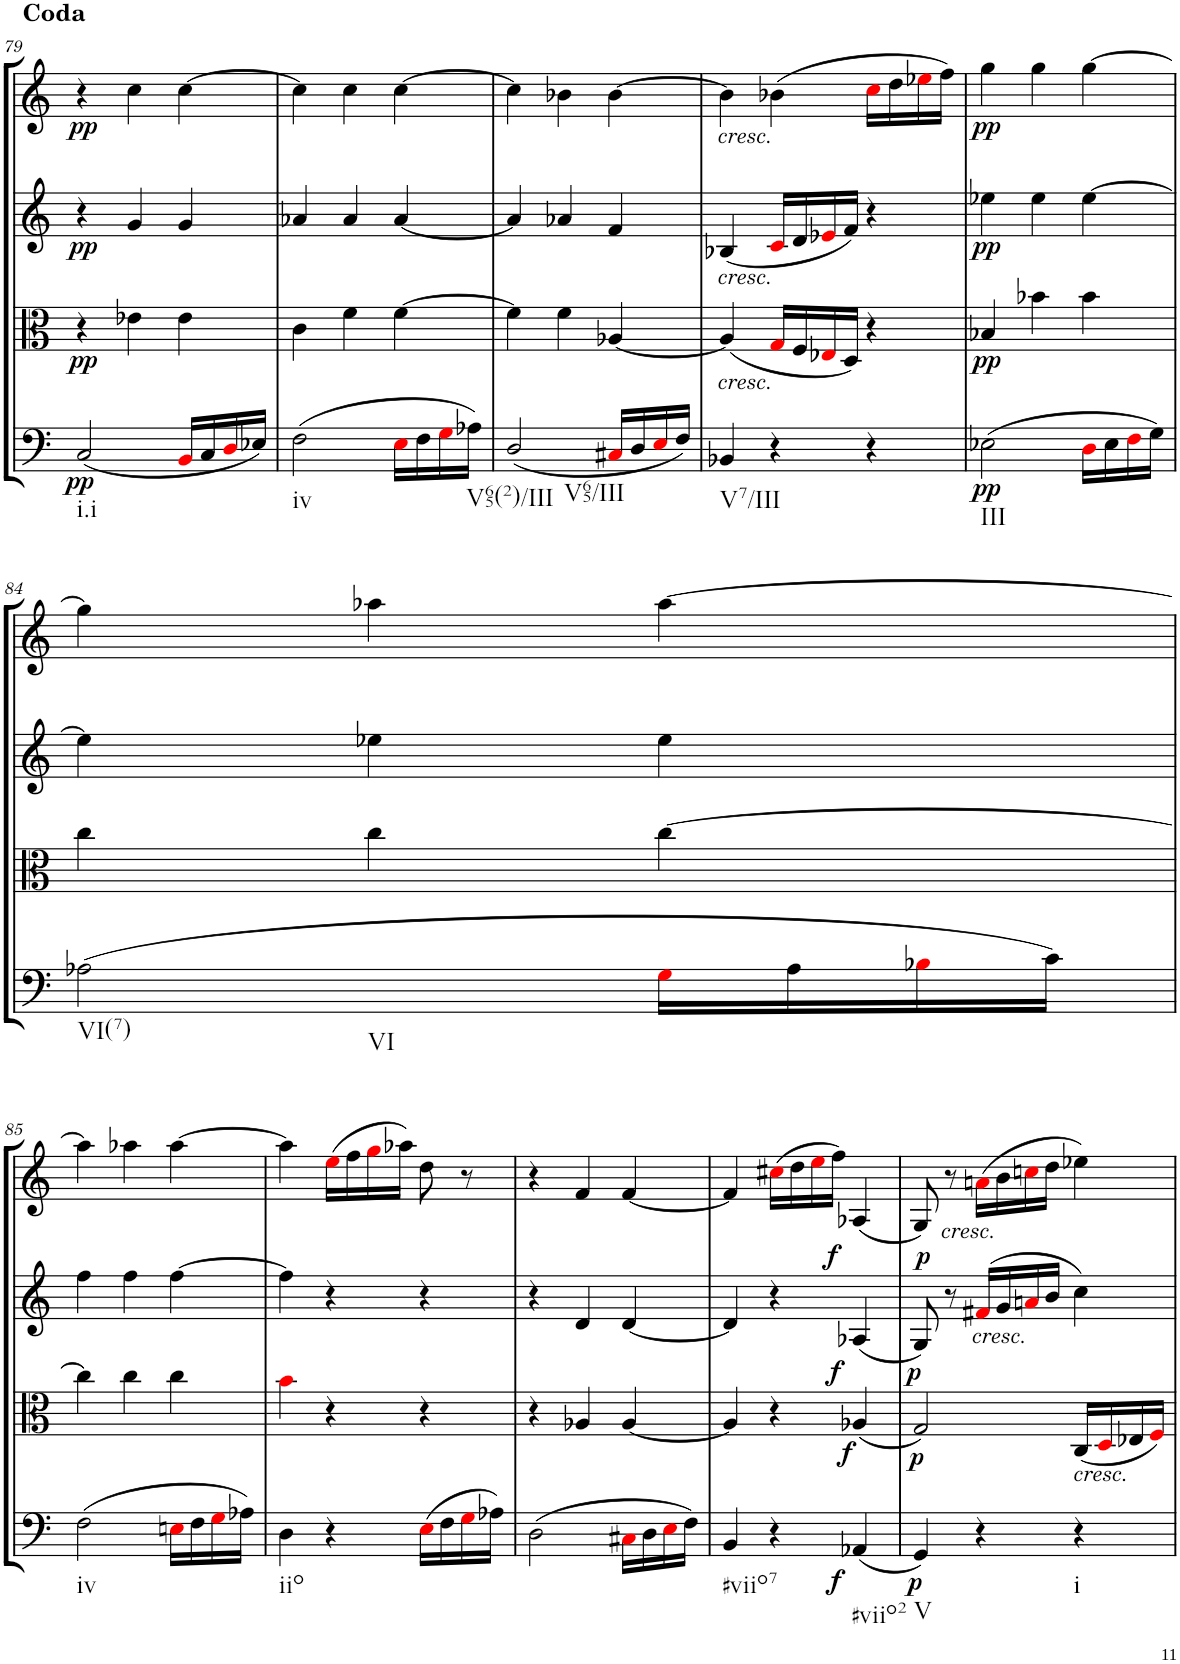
**kern	**dynam	**kern	**dynam	**kern	**dynam	**kern	**dynam
*part4	*part4	*part3	*part3	*part2	*part2	*part1	*part1
*staff4	*staff4	*staff3	*staff3	*staff2	*staff2	*staff1	*staff1
*I"Cello	*	*I"Viola	*	*I"2nd Violin	*	*I"1st Violin	*
*	*	*I'Vla	*	*I'Vln	*	*I'Vln	*
!!LO:PB:g=z
*clefF4	*	*clefC3	*	*clefG2	*	*clefG2	*
*k[]	*	*k[]	*	*k[]	*	*k[]	*
*C:	*	*C:	*	*C:	*	*C:	*
*M3/4	*	*M3/4	*	*M3/4	*	*M3/4	*
=79	=79	=79	=79	=79	=79	=79	=79
!LO:TX:b:t=i.i	!	!	!	!	!	!	!
!	!LO:DY:b	!	!LO:DY:b	!	!LO:DY:b	!	!LO:DY:b
(2C/	pp	4r	pp	4r	pp	4r	pp
.	.	4e-X\	.	4g/	.	4cc\	.
16BBi/LL	.	4e-\	.	4g/	.	[4cc\	.
16C/	.	.	.	.	.	.	.
16Di/	.	.	.	.	.	.	.
16E-X/JJ)	.	.	.	.	.	.	.
=80	=80	=80	=80	=80	=80	=80	=80
!LO:TX:b:t=iv	!	!	!	!	!	!	!
(2F\	.	4c\	.	4a-X/	.	4cc\]	.
.	.	4f\	.	4a-/	.	4cc\	.
16Ei\LL	.	[4f\	.	[4a-/	.	[4cc\	.
16F\	.	.	.	.	.	.	.
16Gi\	.	.	.	.	.	.	.
16A-X\JJ)	.	.	.	.	.	.	.
=81	=81	=81	=81	=81	=81	=81	=81
!LO:TX:b:t=V65(2)/III	!	!	!	!	!	!	!
!LO:TX:b:t=V65/III	!	!	!	!	!	!	!
(2D/	.	4f\]	.	4a-/]	.	4cc\]	.
.	.	4f\	.	4a-X/	.	4b-X\	.
16C#Xi/LL	.	[4A-X/	.	4f/	.	[4b-\	.
16D/	.	.	.	.	.	.	.
16Ei/	.	.	.	.	.	.	.
16F/JJ)	.	.	.	.	.	.	.
=82	=82	=82	=82	=82	=82	=82	=82
!	!	!	!	!	!	!LO:TX:b:i:t=cresc.	!
!	!	!	!	!LO:TX:b:i:t=cresc.	!	!	!
!	!	!LO:TX:b:i:t=cresc.	!	!	!	!	!
!LO:TX:b:t=V7/III	!	!	!	!	!	!	!
4BB-X/	.	(4A-/]	.	(4B-X/	.	4b-\]	.
4r	.	16Gi/LL	.	16ci/LL	.	(4b-X\	.
.	.	16F/	.	16d/	.	.	.
.	.	16E-Xi/	.	16e-Xi/	.	.	.
.	.	16D/JJ)	.	16f/JJ)	.	.	.
4r	.	4r	.	4r	.	16cci\LL	.
.	.	.	.	.	.	16dd\	.
.	.	.	.	.	.	16ee-Xi\	.
.	.	.	.	.	.	16ff\JJ)	.
=83	=83	=83	=83	=83	=83	=83	=83
!LO:TX:b:t=III	!	!	!	!	!	!	!
!	!LO:DY:b	!	!LO:DY:b	!	!LO:DY:b	!	!LO:DY:b
(2E-X\	pp	4B-X/	pp	4ee-X\	pp	4gg\	pp
.	.	4b-X\	.	4ee-\	.	4gg\	.
16Di\LL	.	4b-\	.	[4ee-\	.	[4gg\	.
16E-\	.	.	.	.	.	.	.
16Fi\	.	.	.	.	.	.	.
16G\JJ)	.	.	.	.	.	.	.
!!LO:LB:g=z
=84	=84	=84	=84	=84	=84	=84	=84
!LO:TX:b:t=VI(7)	!	!	!	!	!	!	!
!LO:TX:b:t=VI	!	!	!	!	!	!	!
(2A-X\	.	4cc\	.	4ee-\]	.	4gg\]	.
.	.	4cc\	.	4ee-X\	.	4aa-X\	.
16Gi\LL	.	[4cc\	.	4ee-\	.	[4aa-\	.
16A-\	.	.	.	.	.	.	.
16B-Xi\	.	.	.	.	.	.	.
16c\JJ)	.	.	.	.	.	.	.
!!LO:LB:g=z
=85	=85	=85	=85	=85	=85	=85	=85
!LO:TX:b:t=iv	!	!	!	!	!	!	!
(2F\	.	4cc\]	.	4ff\	.	4aa-\]	.
.	.	4cc\	.	4ff\	.	4aa-X\	.
16Eni\LL	.	4cc\	.	[4ff\	.	[4aa-\	.
16F\	.	.	.	.	.	.	.
16Gi\	.	.	.	.	.	.	.
16A-X\JJ)	.	.	.	.	.	.	.
=86	=86	=86	=86	=86	=86	=86	=86
!LO:TX:b:t=iio	!	!	!	!	!	!	!
4D\	.	4bi\	.	4ff\]	.	4aa-\]	.
4r	.	4r	.	4r	.	(16eei\LL	.
.	.	.	.	.	.	16ff\	.
.	.	.	.	.	.	16ggi\	.
.	.	.	.	.	.	16aa-X\JJ)	.
(16Ei\LL	.	4r	.	4r	.	8dd\	.
16F\	.	.	.	.	.	.	.
16Gi\	.	.	.	.	.	8r	.
16A-X\JJ)	.	.	.	.	.	.	.
=87	=87	=87	=87	=87	=87	=87	=87
(2D\	.	4r	.	4r	.	4r	.
.	.	4A-X/	.	4d/	.	4f/	.
16C#Xi\LL	.	[4A-/	.	[4d/	.	[4f/	.
16D\	.	.	.	.	.	.	.
16Ei\	.	.	.	.	.	.	.
16F\JJ)	.	.	.	.	.	.	.
=88	=88	=88	=88	=88	=88	=88	=88
!LO:TX:b:t=#viio7	!	!	!	!	!	!	!
4BB/	.	4A-/]	.	4d/]	.	4f/]	.
4r	.	4r	.	4r	.	(16cc#Xi\LL	.
.	.	.	.	.	.	16dd\	.
.	.	.	.	.	.	16eei\	.
.	.	.	.	.	.	16ff\JJ)	.
!LO:TX:b:t=#viio2	!	!	!	!	!	!	!
!	!LO:DY:b	!	!LO:DY:b	!	!	!	!
!	!	!	!LO:DY:n=1:a	!	!LO:DY:a	!	!
(4AA-X/	f	(4A-X/	f f	(4A-X/	f	(4A-X/	.
=89	=89	=89	=89	=89	=89	=89	=89
!LO:TX:b:t=V	!	!	!	!	!	!	!
!	!LO:DY:b	!	!LO:DY:b	!	!	!	!
!	!	!	!LO:DY:n=1:a	!	!LO:DY:a	!	!
4GG/)	p	2G/)	p p	8G/)	p	8G/)	.
!	!	!	!	!	!	!LO:TX:b:i:t=cresc.	!
.	.	.	.	8r	.	8r	.
!	!	!	!	!LO:TX:b:i:t=cresc.	!	!	!
4r	.	.	.	(16f#Xi/LL	.	(16ani\LL	.
.	.	.	.	16g/	.	16b\	.
.	.	.	.	16ani/	.	16ccni\	.
.	.	.	.	16b/JJ	.	16dd\JJ	.
!	!	!LO:TX:b:i:t=cresc.	!	!	!	!	!
!LO:TX:b:t=i	!	!	!	!	!	!	!
4r	.	(16C/LL	.	4cc\)	.	4ee-X\)	.
.	.	16Di/	.	.	.	.	.
.	.	16E-X/	.	.	.	.	.
.	.	16Fi/JJ)	.	.	.	.	.
=	=	=	=	=	=	=	=
*-	*-	*-	*-	*-	*-	*-	*-
